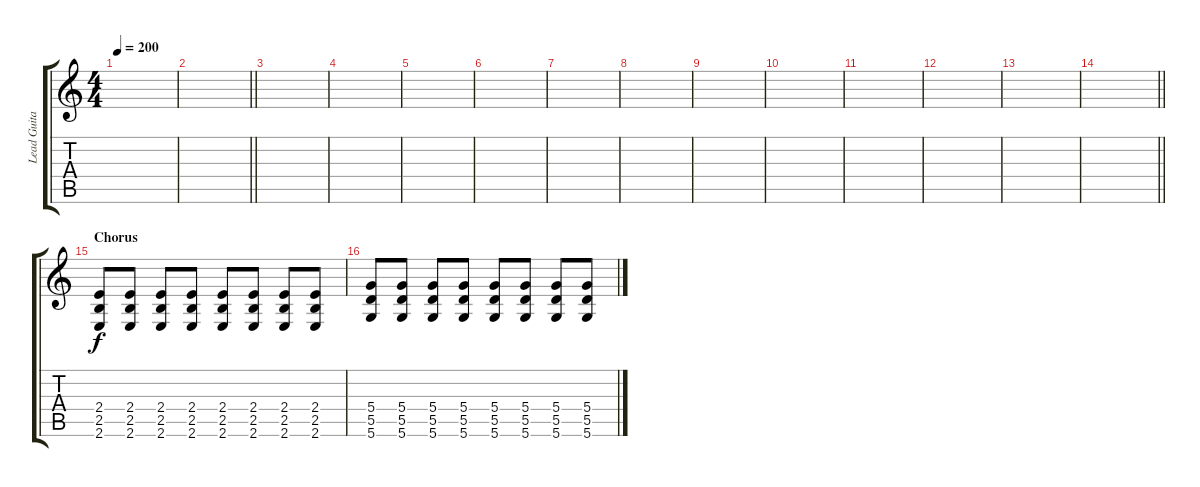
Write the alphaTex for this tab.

\track ("Lead Guitar" "Lead Guita") {instrument electricguitarclean}
\staff {score tabs}
\tuning (E4 B3 G3 D3 A2 D2) {hide}
\ts (4 4)
\tempo 200
\clef g2
\ks c
|
\barLineRight lightlight
|
|
|
|
|
|
|
|
|
|
|
|
\barLineRight lightlight
|
\section ("" "Chorus")
(2.4 2.5 2.6).8 (2.4 2.5 2.6).8 (2.4 2.5 2.6).8 (2.4 2.5 2.6).8 (2.4 2.5 2.6).8 (2.4 2.5 2.6).8 (2.4 2.5 2.6).8 (2.4 2.5 2.6).8 |
(5.4 5.5 5.6).8 (5.4 5.5 5.6).8 (5.4 5.5 5.6).8 (5.4 5.5 5.6).8 (5.4 5.5 5.6).8 (5.4 5.5 5.6).8 (5.4 5.5 5.6).8 (5.4 5.5 5.6).8
